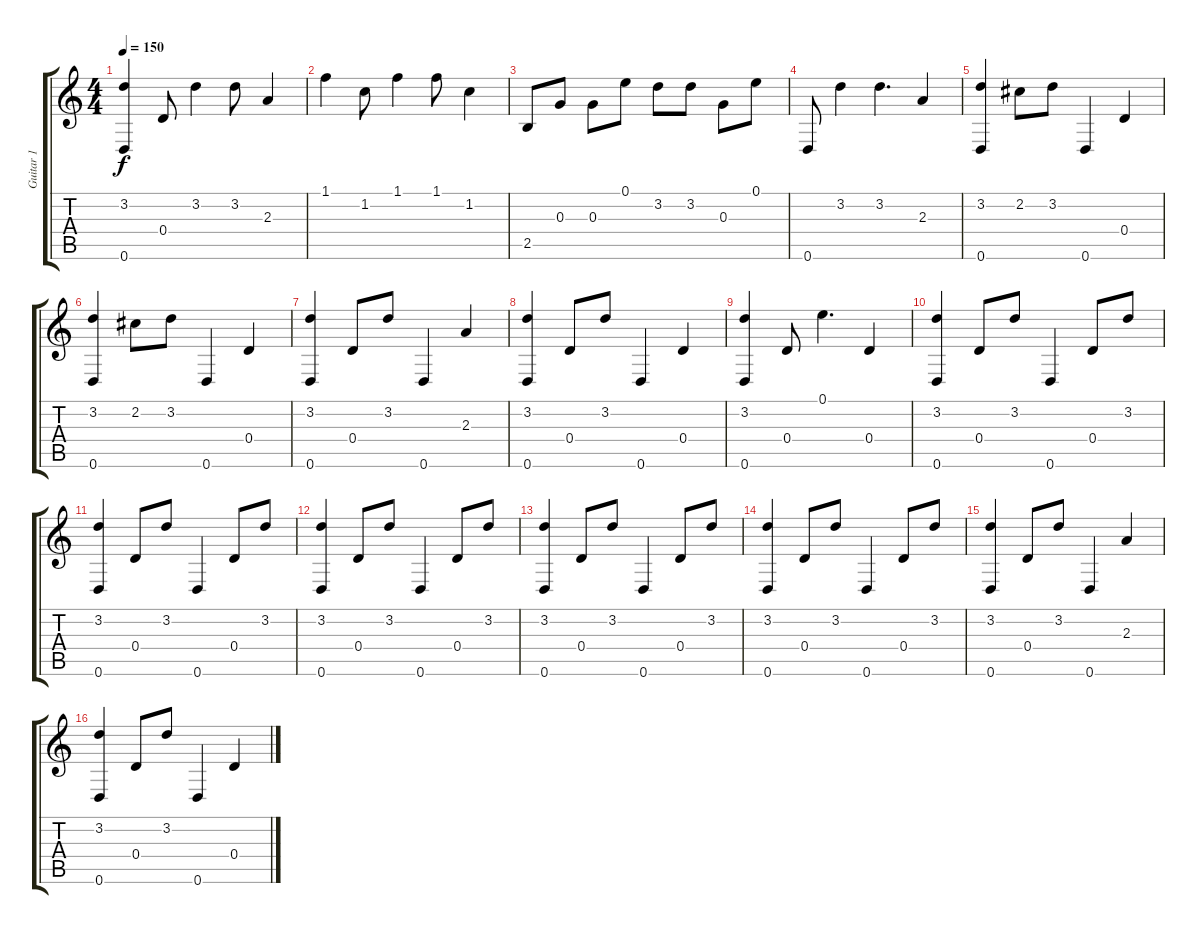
\track ("Guitar 1" "Guitar 1") {instrument acousticguitarnylon}
\staff {score tabs}
\tuning (E4 B3 G3 D3 A2 D2) {hide}
\ts (4 4)
\tempo 150
\clef g2
\ks c
(3.2 0.6).4{dy f} 0.4.8 3.2.4 3.2.8 2.3.4 |
1.1.4 1.2.8 1.1.4 1.1.8 1.2.4 |
2.5.8 0.3.8 0.3.8 0.1.8 3.2.8 3.2.8 0.3.8 0.1.8 |
0.6.8 3.2.4 3.2.4{d} 2.3.4 |
(3.2 0.6).4 2.2.8 3.2.8 0.6.4 0.4.4 |
(3.2 0.6).4 2.2.8 3.2.8 0.6.4 0.4.4 |
(3.2 0.6).4 0.4.8 3.2.8 0.6.4 2.3.4 |
(3.2 0.6).4 0.4.8 3.2.8 0.6.4 0.4.4 |
(3.2 0.6).4 0.4.8 0.1.4{d} 0.4.4 |
(3.2 0.6).4 0.4.8 3.2.8 0.6.4 0.4.8 3.2.8 |
(3.2 0.6).4 0.4.8 3.2.8 0.6.4 0.4.8 3.2.8 |
(3.2 0.6).4 0.4.8 3.2.8 0.6.4 0.4.8 3.2.8 |
(3.2 0.6).4 0.4.8 3.2.8 0.6.4 0.4.8 3.2.8 |
(3.2 0.6).4 0.4.8 3.2.8 0.6.4 0.4.8 3.2.8 |
(3.2 0.6).4 0.4.8 3.2.8 0.6.4 2.3.4 |
(3.2 0.6).4 0.4.8 3.2.8 0.6.4 0.4.4
